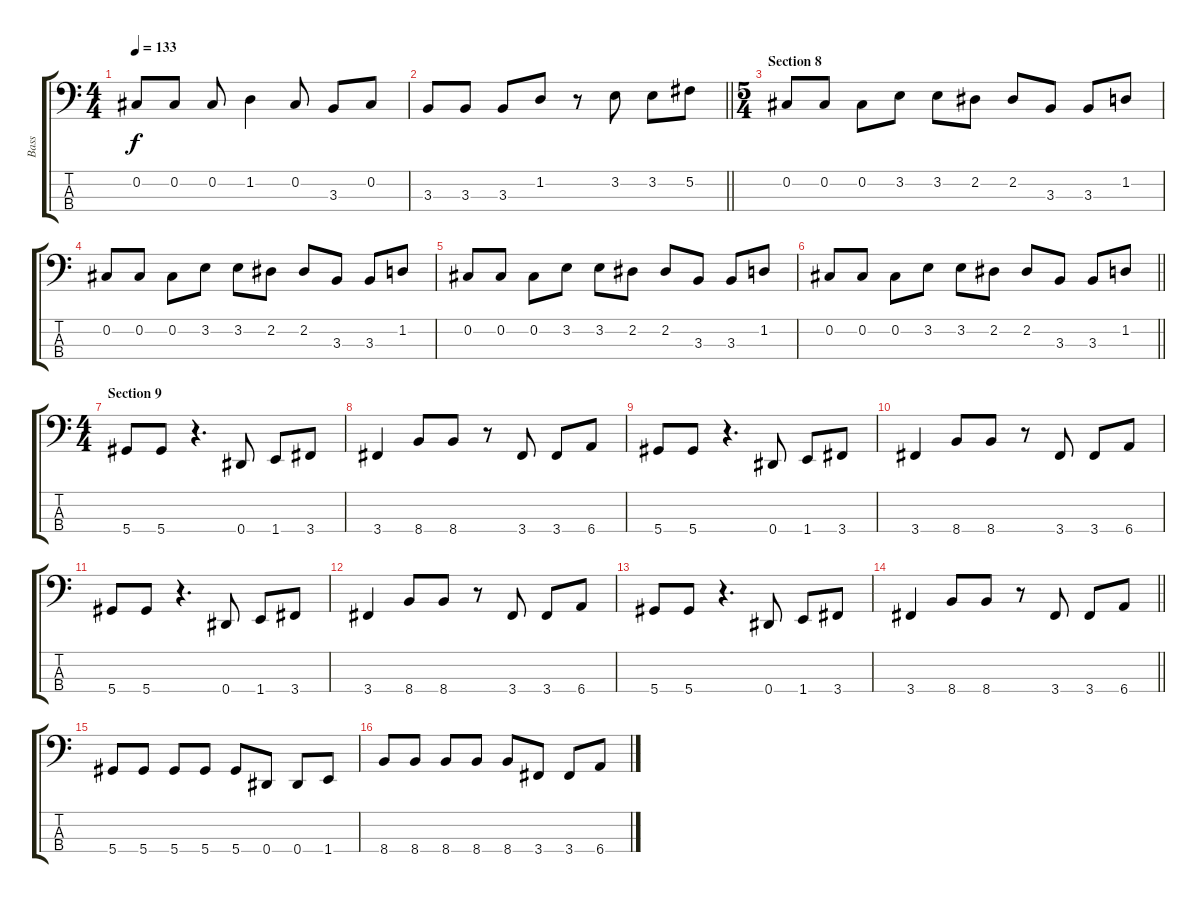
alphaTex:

\track ("Bass" "Bass") {instrument electricbassfinger}
\staff {score tabs}
\tuning (Gb2 Db2 Ab1 Eb1) {hide}
\ts (4 4)
\tempo 133
\clef f4
\ks c
0.2.8{dy f} 0.2.8 0.2.8 1.2.4 0.2.8 3.3.8 0.2.8 |
\barLineRight lightlight
3.3.8 3.3.8 3.3.8 1.2.8 r.8 3.2.8 3.2.8 5.2.8 |
\ts (5 4)
\section ("" "Section 8")
0.2.8 0.2.8 0.2.8 3.2.8 3.2.8 2.2.8 2.2.8 3.3.8 3.3.8 1.2.8 |
0.2.8 0.2.8 0.2.8 3.2.8 3.2.8 2.2.8 2.2.8 3.3.8 3.3.8 1.2.8 |
0.2.8 0.2.8 0.2.8 3.2.8 3.2.8 2.2.8 2.2.8 3.3.8 3.3.8 1.2.8 |
\barLineRight lightlight
0.2.8 0.2.8 0.2.8 3.2.8 3.2.8 2.2.8 2.2.8 3.3.8 3.3.8 1.2.8 |
\ts (4 4)
\section ("" "Section 9")
5.4.8 5.4.8 r.4{d} 0.4.8 1.4.8 3.4.8 |
3.4.4 8.4.8 8.4.8 r.8 3.4.8 3.4.8 6.4.8 |
5.4.8 5.4.8 r.4{d} 0.4.8 1.4.8 3.4.8 |
3.4.4 8.4.8 8.4.8 r.8 3.4.8 3.4.8 6.4.8 |
5.4.8 5.4.8 r.4{d} 0.4.8 1.4.8 3.4.8 |
3.4.4 8.4.8 8.4.8 r.8 3.4.8 3.4.8 6.4.8 |
5.4.8 5.4.8 r.4{d} 0.4.8 1.4.8 3.4.8 |
\barLineRight lightlight
3.4.4 8.4.8 8.4.8 r.8 3.4.8 3.4.8 6.4.8 |
5.4.8 5.4.8 5.4.8 5.4.8 5.4.8 0.4.8 0.4.8 1.4.8 |
8.4.8 8.4.8 8.4.8 8.4.8 8.4.8 3.4.8 3.4.8 6.4.8
